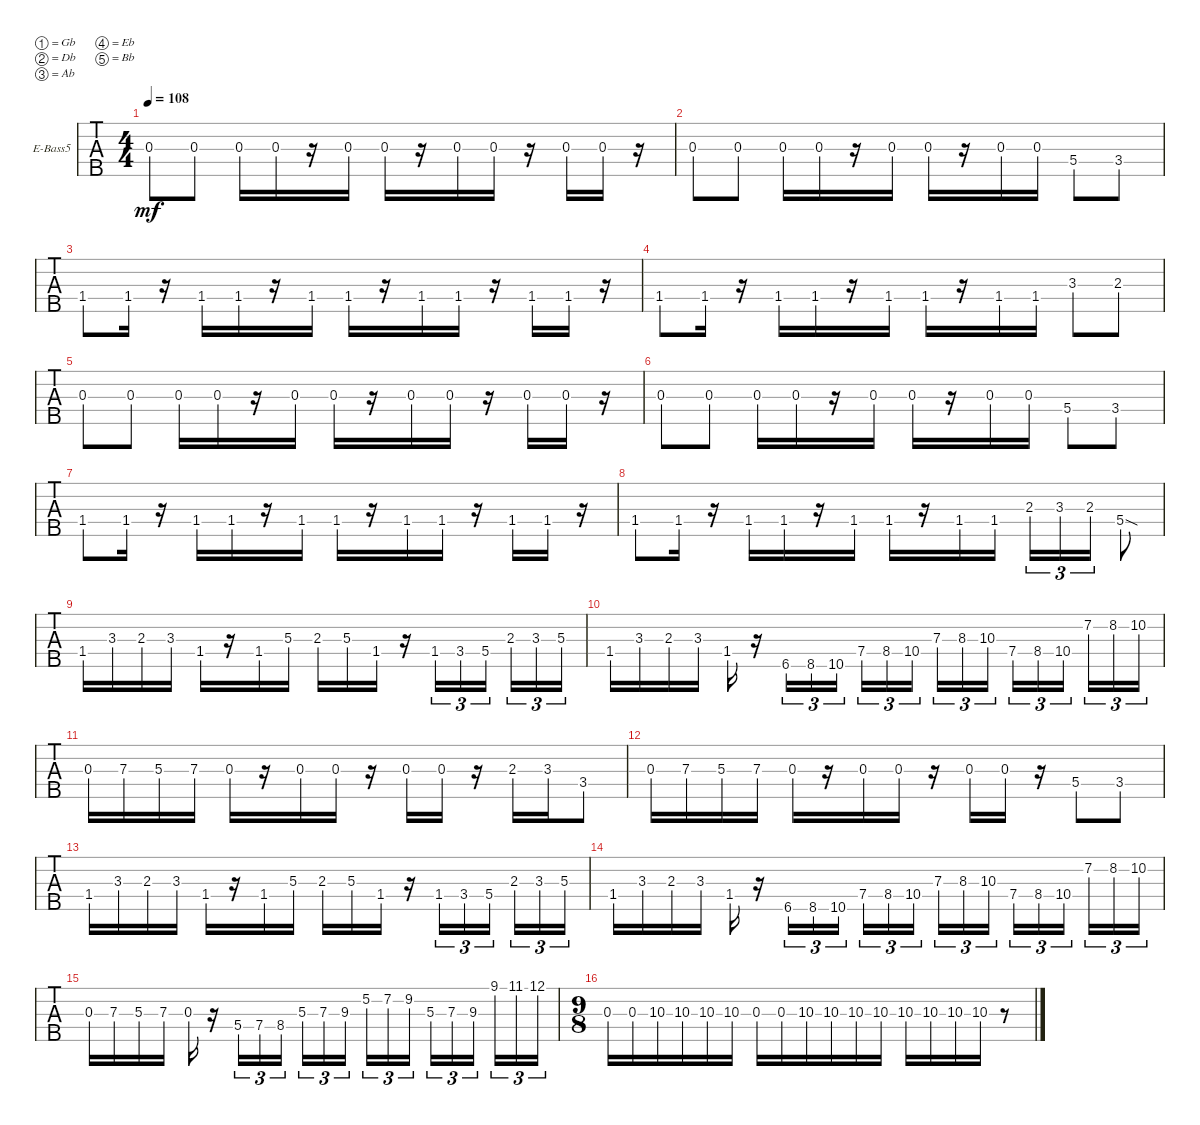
\defaultSystemsLayout 4
\bracketExtendMode groupsimilarinstruments
\firstSystemTrackNameOrientation horizontal
\otherSystemsTrackNameOrientation horizontal
\track ("Electric Bass" "E-Bass5") {instrument electricbassfinger}
\staff {tabs}
\tuning (Gb2 Db2 Ab1 Eb1 Bb0)
\ts (4 4)
\tempo 108
\clef f4
\ks c
0.3.8{dy mf instrument electricbassfinger} 0.3{st}.8 0.3.16 0.3.16 r.16 0.3.16 0.3.16 r.16 0.3.16 0.3.16 r.16 0.3.16 0.3.16 r.16 |
0.3.8 0.3{st}.8 0.3.16 0.3.16 r.16 0.3.16 0.3.16 r.16 0.3.16 0.3.16 5.4.8 3.4.8 |
1.4.8 1.4.16 r.16 1.4.16 1.4.16 r.16 1.4.16 1.4.16 r.16 1.4.16 1.4.16 r.16 1.4.16 1.4.16 r.16 |
1.4.8 1.4.16 r.16 1.4.16 1.4.16 r.16 1.4.16 1.4.16 r.16 1.4.16 1.4.16 3.3.8 2.3.8 |
0.3.8 0.3{st}.8 0.3.16 0.3.16 r.16 0.3.16 0.3.16 r.16 0.3.16 0.3.16 r.16 0.3.16 0.3.16 r.16 |
0.3.8 0.3{st}.8 0.3.16 0.3.16 r.16 0.3.16 0.3.16 r.16 0.3.16 0.3.16 5.4.8 3.4.8 |
1.4.8 1.4.16 r.16 1.4.16 1.4.16 r.16 1.4.16 1.4.16 r.16 1.4.16 1.4.16 r.16 1.4.16 1.4.16 r.16 |
1.4.8 1.4.16 r.16 1.4.16 1.4.16 r.16 1.4.16 1.4.16 r.16 1.4.16 1.4.16 2.3.16{tu (3 2)} 3.3.16{tu (3 2)} 2.3.16{tu (3 2)} 5.4{sod}.8 |
1.4.16 3.3.16 2.3.16 3.3.16 1.4.16 r.16 1.4.16 5.3.16 2.3.16 5.3.16 1.4.16 r.16 1.4.16{tu (3 2)} 3.4.16{tu (3 2)} 5.4.16{tu (3 2)} 2.3.16{tu (3 2)} 3.3.16{tu (3 2)} 5.3.16{tu (3 2)} |
1.4.16 3.3.16 2.3.16 3.3.16 1.4.16 r.16 6.5.16{tu (3 2)} 8.5.16{tu (3 2)} 10.5.16{tu (3 2)} 7.4.16{tu (3 2)} 8.4.16{tu (3 2)} 10.4.16{tu (3 2)} 7.3.16{tu (3 2)} 8.3.16{tu (3 2)} 10.3.16{tu (3 2)} 7.4.16{tu (3 2)} 8.4.16{tu (3 2)} 10.4.16{tu (3 2)} 7.2.16{tu (3 2)} 8.2.16{tu (3 2)} 10.2.16{tu (3 2)} |
0.3.16 7.3.16 5.3.16 7.3.16 0.3.16 r.16 0.3.16 0.3.16 r.16 0.3.16 0.3.16 r.16 2.3.16 3.3.16 3.4.8 |
0.3.16 7.3.16 5.3.16 7.3.16 0.3.16 r.16 0.3.16 0.3.16 r.16 0.3.16 0.3.16 r.16 5.4.8 3.4.8 |
1.4.16 3.3.16 2.3.16 3.3.16 1.4.16 r.16 1.4.16 5.3.16 2.3.16 5.3.16 1.4.16 r.16 1.4.16{tu (3 2)} 3.4.16{tu (3 2)} 5.4.16{tu (3 2)} 2.3.16{tu (3 2)} 3.3.16{tu (3 2)} 5.3.16{tu (3 2)} |
1.4.16 3.3.16 2.3.16 3.3.16 1.4.16 r.16 6.5.16{tu (3 2)} 8.5.16{tu (3 2)} 10.5.16{tu (3 2)} 7.4.16{tu (3 2)} 8.4.16{tu (3 2)} 10.4.16{tu (3 2)} 7.3.16{tu (3 2)} 8.3.16{tu (3 2)} 10.3.16{tu (3 2)} 7.4.16{tu (3 2)} 8.4.16{tu (3 2)} 10.4.16{tu (3 2)} 7.2.16{tu (3 2)} 8.2.16{tu (3 2)} 10.2.16{tu (3 2)} |
0.3.16 7.3.16 5.3.16 7.3.16 0.3.16 r.16 5.4.16{tu (3 2)} 7.4.16{tu (3 2)} 8.4.16{tu (3 2)} 5.3.16{tu (3 2)} 7.3.16{tu (3 2)} 9.3.16{tu (3 2)} 5.2.16{tu (3 2)} 7.2.16{tu (3 2)} 9.2.16{tu (3 2)} 5.3.16{tu (3 2)} 7.3.16{tu (3 2)} 9.3.16{tu (3 2)} 9.1.16{tu (3 2)} 11.1.16{tu (3 2)} 12.1.16{tu (3 2)} |
\ts (9 8)
0.3.16 0.3.16 10.3.16 10.3.16 10.3.16 10.3.16 0.3.16 0.3.16 10.3.16 10.3.16 10.3.16 10.3.16 10.3.16 10.3.16 10.3.16 10.3.16 r.8
